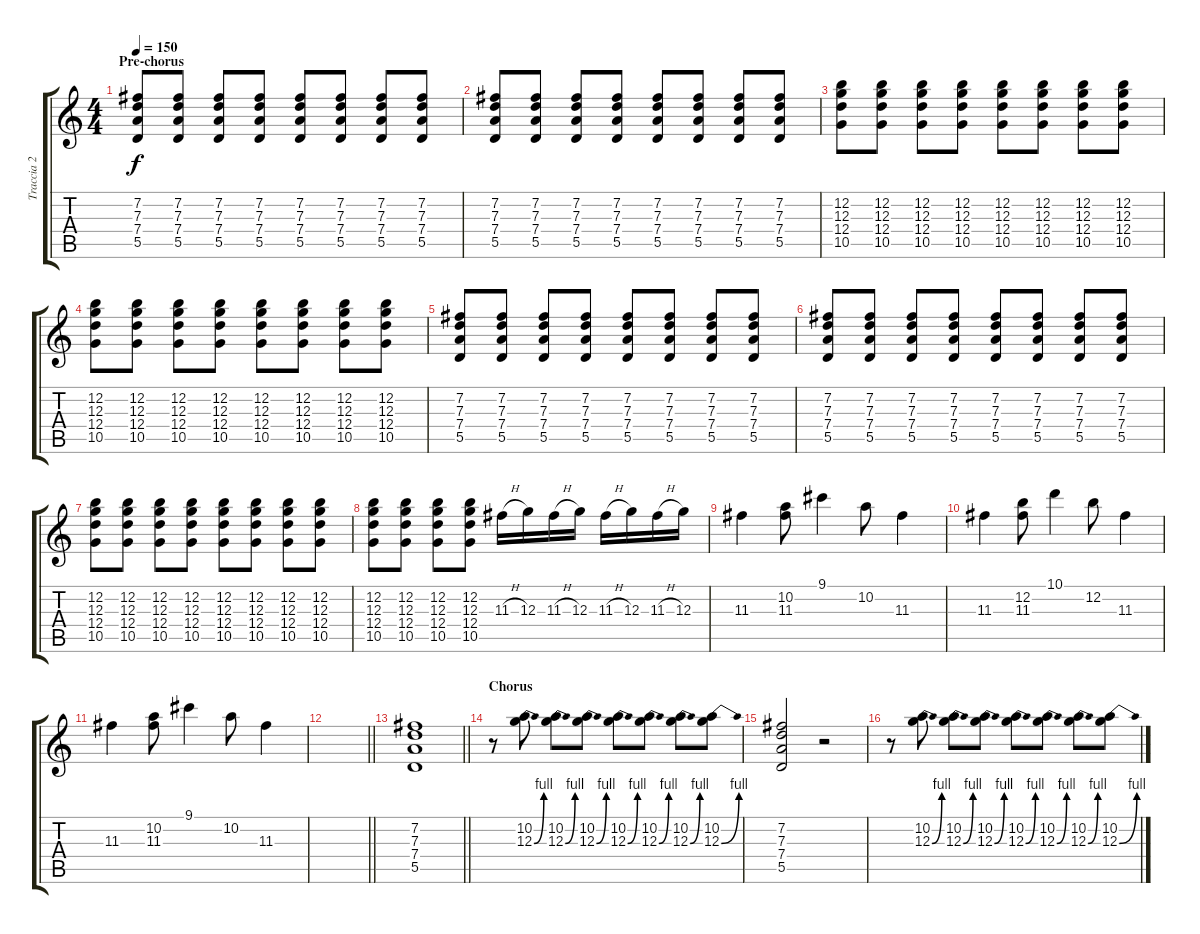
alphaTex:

\track ("Traccia 2" "Traccia 2") {instrument overdrivenguitar}
\staff {score tabs}
\tuning (E4 B3 G3 D3 A2 E2) {hide}
\ts (4 4)
\section ("" "Pre-chorus")
\tempo 150
\clef g2
\ks c
(7.2 7.3 7.4 5.5).8{dy f} (7.2 7.3 7.4 5.5).8 (7.2 7.3 7.4 5.5).8 (7.2 7.3 7.4 5.5).8 (7.2 7.3 7.4 5.5).8 (7.2 7.3 7.4 5.5).8 (7.2 7.3 7.4 5.5).8 (7.2 7.3 7.4 5.5).8 |
(7.2 7.3 7.4 5.5).8 (7.2 7.3 7.4 5.5).8 (7.2 7.3 7.4 5.5).8 (7.2 7.3 7.4 5.5).8 (7.2 7.3 7.4 5.5).8 (7.2 7.3 7.4 5.5).8 (7.2 7.3 7.4 5.5).8 (7.2 7.3 7.4 5.5).8 |
(12.2 12.3 12.4 10.5).8 (12.2 12.3 12.4 10.5).8 (12.2 12.3 12.4 10.5).8 (12.2 12.3 12.4 10.5).8 (12.2 12.3 12.4 10.5).8 (12.2 12.3 12.4 10.5).8 (12.2 12.3 12.4 10.5).8 (12.2 12.3 12.4 10.5).8 |
(12.2 12.3 12.4 10.5).8 (12.2 12.3 12.4 10.5).8 (12.2 12.3 12.4 10.5).8 (12.2 12.3 12.4 10.5).8 (12.2 12.3 12.4 10.5).8 (12.2 12.3 12.4 10.5).8 (12.2 12.3 12.4 10.5).8 (12.2 12.3 12.4 10.5).8 |
(7.2 7.3 7.4 5.5).8 (7.2 7.3 7.4 5.5).8 (7.2 7.3 7.4 5.5).8 (7.2 7.3 7.4 5.5).8 (7.2 7.3 7.4 5.5).8 (7.2 7.3 7.4 5.5).8 (7.2 7.3 7.4 5.5).8 (7.2 7.3 7.4 5.5).8 |
(7.2 7.3 7.4 5.5).8 (7.2 7.3 7.4 5.5).8 (7.2 7.3 7.4 5.5).8 (7.2 7.3 7.4 5.5).8 (7.2 7.3 7.4 5.5).8 (7.2 7.3 7.4 5.5).8 (7.2 7.3 7.4 5.5).8 (7.2 7.3 7.4 5.5).8 |
(12.2 12.3 12.4 10.5).8 (12.2 12.3 12.4 10.5).8 (12.2 12.3 12.4 10.5).8 (12.2 12.3 12.4 10.5).8 (12.2 12.3 12.4 10.5).8 (12.2 12.3 12.4 10.5).8 (12.2 12.3 12.4 10.5).8 (12.2 12.3 12.4 10.5).8 |
(12.2 12.3 12.4 10.5).8 (12.2 12.3 12.4 10.5).8 (12.2 12.3 12.4 10.5).8 (12.2 12.3 12.4 10.5).8 11.3{h}.16 12.3.16 11.3{h}.16 12.3.16 11.3{h}.16 12.3.16 11.3{h}.16 12.3.16 |
11.3.4 (10.2 11.3).8 9.1.4 10.2.8 11.3.4 |
11.3.4 (12.2 11.3).8 10.1.4 12.2.8 11.3.4 |
11.3.4 (10.2 11.3).8 9.1.4 10.2.8 11.3.4 |
\barLineRight lightlight
|
\barLineRight lightlight
(7.2 7.3 7.4 5.5).1 |
\section ("" "Chorus")
r.8 (10.2 12.3{be (bend 0 0 60 4)}).8 (10.2 12.3{be (bend 0 0 60 4)}).8 (10.2 12.3{be (bend 0 0 60 4)}).8 (10.2 12.3{be (bend 0 0 60 4)}).8 (10.2 12.3{be (bend 0 0 60 4)}).8 (10.2 12.3{be (bend 0 0 60 4)}).8 (10.2 12.3{be (bend 0 0 60 4)}).8 |
(7.2 7.3 7.4 5.5).2 r.2 |
r.8 (10.2 12.3{be (bend 0 0 60 4)}).8 (10.2 12.3{be (bend 0 0 60 4)}).8 (10.2 12.3{be (bend 0 0 60 4)}).8 (10.2 12.3{be (bend 0 0 60 4)}).8 (10.2 12.3{be (bend 0 0 60 4)}).8 (10.2 12.3{be (bend 0 0 60 4)}).8 (10.2 12.3{be (bend 0 0 60 4)}).8
